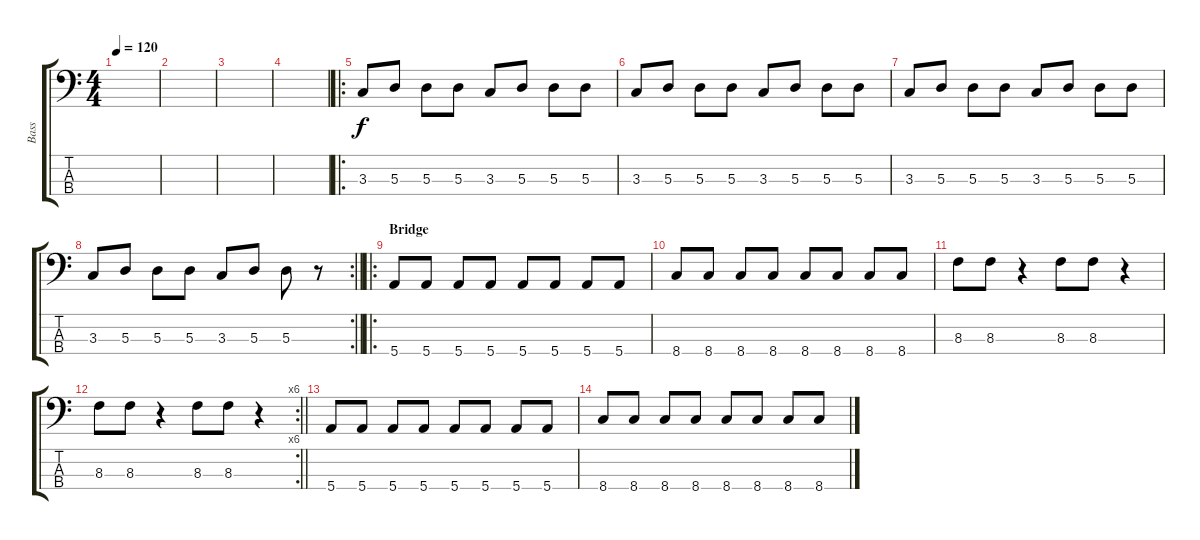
\track ("Bass" "Bass") {instrument electricbassfinger}
\staff {score tabs}
\tuning (G2 D2 A1 E1) {hide}
\ts (4 4)
\tempo 120
\clef f4
\ks c
|
|
|
|
\ro
3.3.8 5.3.8 5.3.8 5.3.8 3.3.8 5.3.8 5.3.8 5.3.8 |
3.3.8 5.3.8 5.3.8 5.3.8 3.3.8 5.3.8 5.3.8 5.3.8 |
3.3.8 5.3.8 5.3.8 5.3.8 3.3.8 5.3.8 5.3.8 5.3.8 |
\rc 2
\barLineRight lightlight
3.3.8 5.3.8 5.3.8 5.3.8 3.3.8 5.3.8 5.3.8 r.8 |
\ro
\section ("" "Bridge")
5.4.8 5.4.8 5.4.8 5.4.8 5.4.8 5.4.8 5.4.8 5.4.8 |
8.4.8 8.4.8 8.4.8 8.4.8 8.4.8 8.4.8 8.4.8 8.4.8 |
8.3.8 8.3.8 r.4 8.3.8 8.3.8 r.4 |
\rc 6
\barLineRight lightlight
8.3.8 8.3.8 r.4 8.3.8 8.3.8 r.4 |
5.4.8 5.4.8 5.4.8 5.4.8 5.4.8 5.4.8 5.4.8 5.4.8 |
8.4.8 8.4.8 8.4.8 8.4.8 8.4.8 8.4.8 8.4.8 8.4.8
